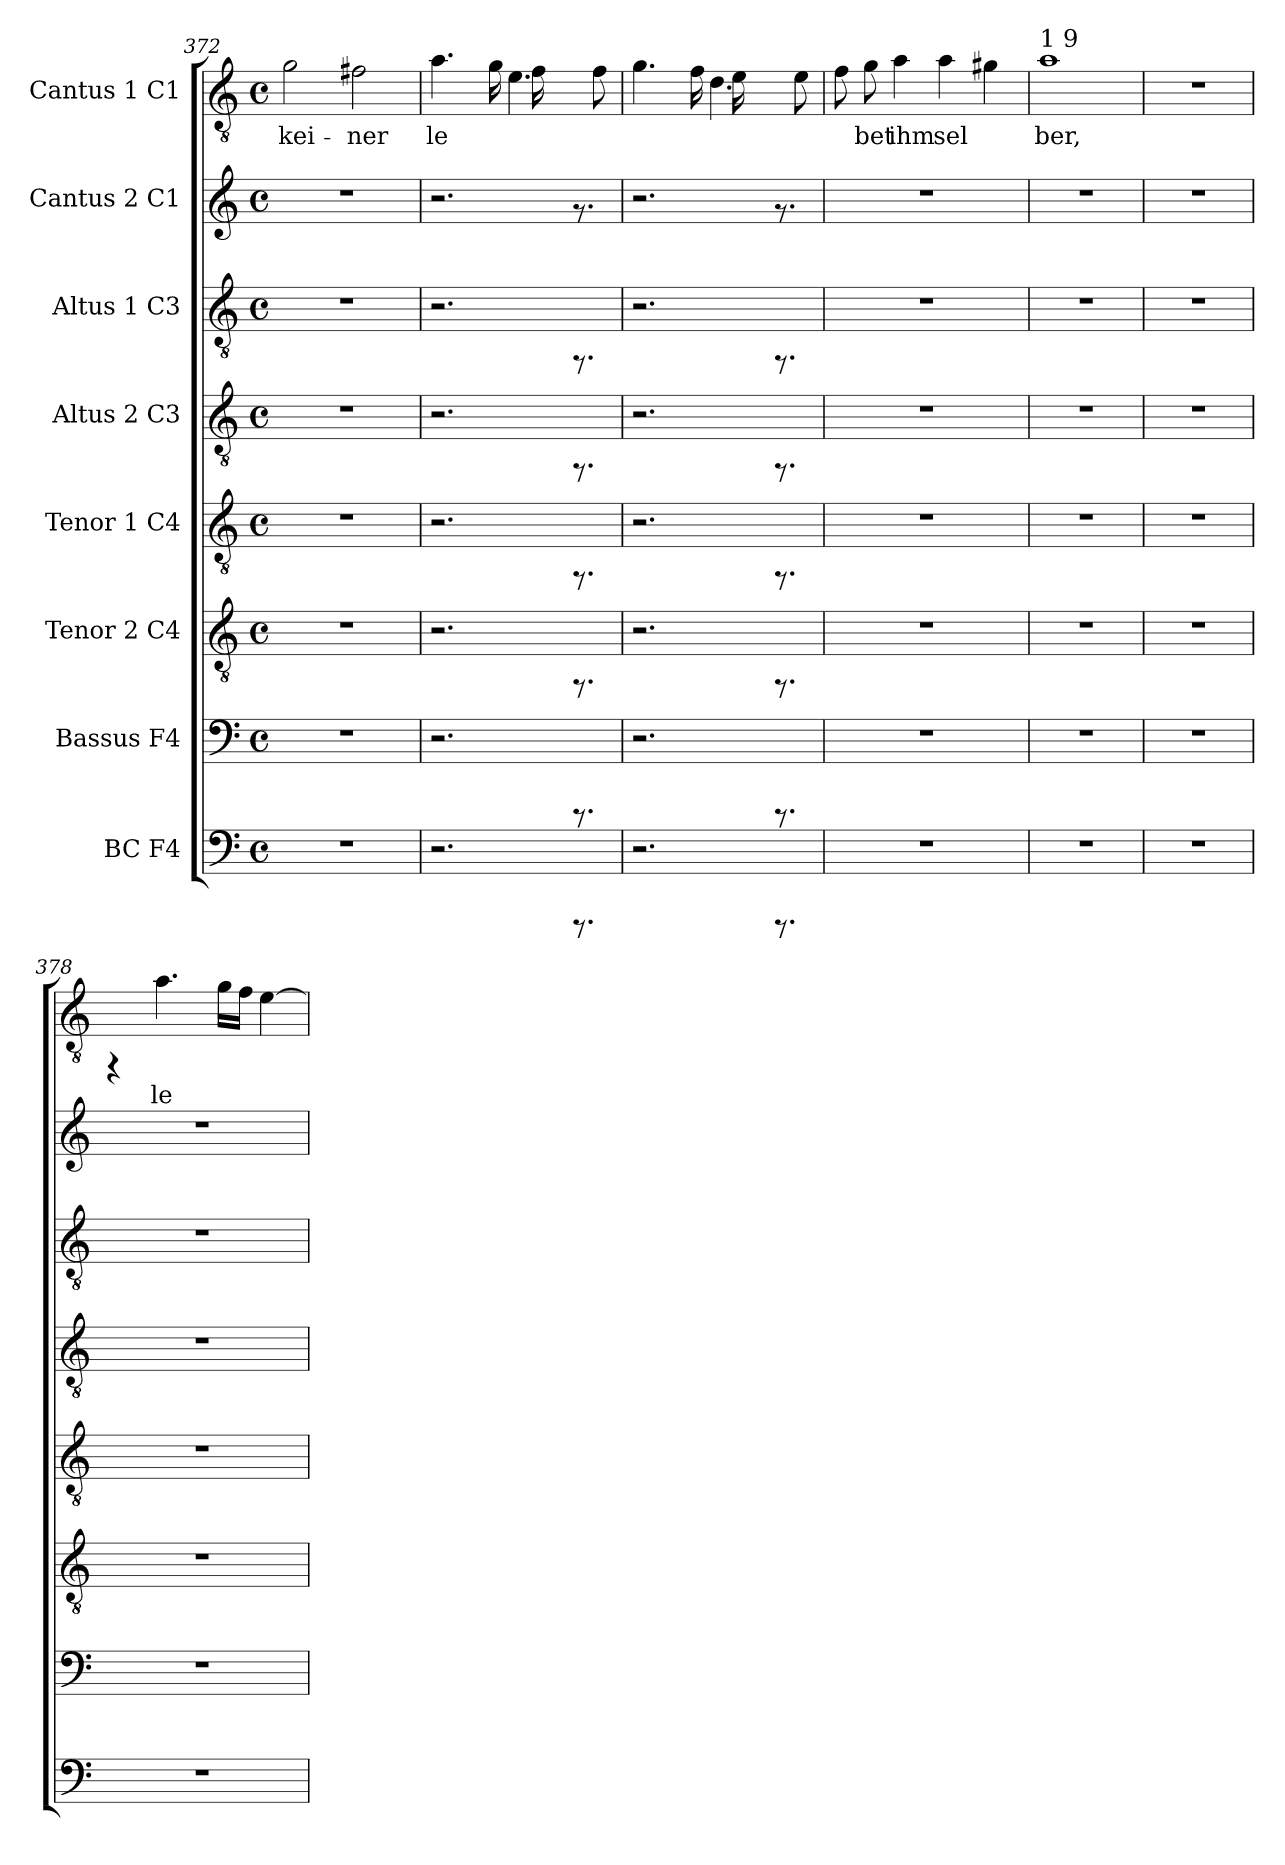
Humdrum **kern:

**kern	**kern	**kern	**kern	**kern	**kern	**kern	**kern	**text
*part8	*part7	*part6	*part5	*part4	*part3	*part2	*part1	*part1
*staff8	*staff7	*staff6	*staff5	*staff4	*staff3	*staff2	*staff1	*staff1
*I"BC  F4	*I"Bassus  F4	*I"Tenor 2  C4	*I"Tenor 1  C4	*I"Altus 2  C3	*I"Altus 1  C3	*I"Cantus 2  C1	*I"Cantus 1  C1	*
*clefF4	*clefF4	*clefGv2	*clefGv2	*clefGv2	*clefGv2	*clefG2	*clefGv2	*
*k[]	*k[]	*k[]	*k[]	*k[]	*k[]	*k[]	*k[]	*
*C:	*C:	*C:	*C:	*C:	*C:	*C:	*C:	*
*M4/4	*M4/4	*M4/4	*M4/4	*M4/4	*M4/4	*M4/4	*M4/4	*
*met(c)	*met(c)	*met(c)	*met(c)	*met(c)	*met(c)	*met(c)	*met(c)	*
=372	=372	=372	=372	=372	=372	=372	=372	=372
!	!	!	!	!	!	!	!	!LO:LY:b:cj
1r	1r	1r	1r	1r	1r	1r	2g\	kei-
!	!	!	!	!	!	!	!	!LO:LY:b:cj
.	.	.	.	.	.	.	2f#X\	-ner
=373	=373	=373	=373	=373	=373	=373	=373	=373
!	!	!	!	!	!	!	!	!LO:LY:b:cj
*	*	*	*	*	*	*	*^	*
2.r	2.r	2.r	2.r	2.r	2.r	2.r	4.a\	4..ryy	le-
!	!	!	!	!	!	!	!	!	!LO:LY:b:cj
.	.	.	.	.	.	.	16g\L	.	--
!	!	!	!	!	!	!	!	!	!LO:LY:b:cj
.	.	.	.	.	.	.	4.e\	16f\	--
.	.	.	.	.	.	.	.	4..ryy	.
8.rCCC	8.rCCC	8.rFF	8.rFF	8.rFF	8.rFF	8.rf	.	.	.
!	!	!	!	!	!	!	!	!	!LO:LY:b:cj
.	.	.	.	.	.	.	8f\	.	--
=374	=374	=374	=374	=374	=374	=374	=374	=374	=374
!	!	!	!	!	!	!	!	!	!LO:LY:b:cj
2.r	2.r	2.r	2.r	2.r	2.r	2.r	4.g\	4..ryy	--
!	!	!	!	!	!	!	!	!	!LO:LY:b:cj
.	.	.	.	.	.	.	16f\L	.	--
!	!	!	!	!	!	!	!	!	!LO:LY:b:cj
.	.	.	.	.	.	.	4.d\	16e\	--
.	.	.	.	.	.	.	.	4..ryy	.
8.rCCC	8.rCCC	8.rFF	8.rFF	8.rFF	8.rFF	8.rf	.	.	.
!	!	!	!	!	!	!	!	!	!LO:LY:b:cj
.	.	.	.	.	.	.	8e\	.	--
*	*	*	*	*	*	*	*v	*v	*
=375	=375	=375	=375	=375	=375	=375	=375	=375
!	!	!	!	!	!	!	!	!LO:LY:b:cj
1r	1r	1r	1r	1r	1r	1r	8f\	--
!	!	!	!	!	!	!	!	!LO:LY:b:cj
.	.	.	.	.	.	.	8g\	-bet
!	!	!	!	!	!	!	!	!LO:LY:b:cj
.	.	.	.	.	.	.	4a\	ihm
!	!	!	!	!	!	!	!	!LO:LY:b:cj
.	.	.	.	.	.	.	4a\	sel-
!	!	!	!	!	!	!	!	!LO:LY:b:cj
.	.	.	.	.	.	.	4g#X\	--
!!LO:LB:g=z
=376	=376	=376	=376	=376	=376	=376	=376	=376
!	!	!	!	!	!	!	!LO:TX:a:t=1 9	!
!	!	!	!	!	!	!	!	!LO:LY:b:cj
1r	1r	1r	1r	1r	1r	1r	1a	-ber,
=377	=377	=377	=377	=377	=377	=377	=377	=377
1r	1r	1r	1r	1r	1r	1r	1r	.
=378	=378	=378	=378	=378	=378	=378	=378	=378
1r	1r	1r	1r	1r	1r	1r	4rFF	.
!	!	!	!	!	!	!	!	!LO:LY:b:cj
.	.	.	.	.	.	.	4.a\	le-
!	!	!	!	!	!	!	!	!LO:LY:b:cj
.	.	.	.	.	.	.	16g\L	--
!	!	!	!	!	!	!	!	!LO:LY:b:cj
.	.	.	.	.	.	.	16f\J	--
!	!	!	!	!	!	!	!	!LO:LY:b:cj
.	.	.	.	.	.	.	[>4e\	--
=	=	=	=	=	=	=	=	=
*-	*-	*-	*-	*-	*-	*-	*-	*-
